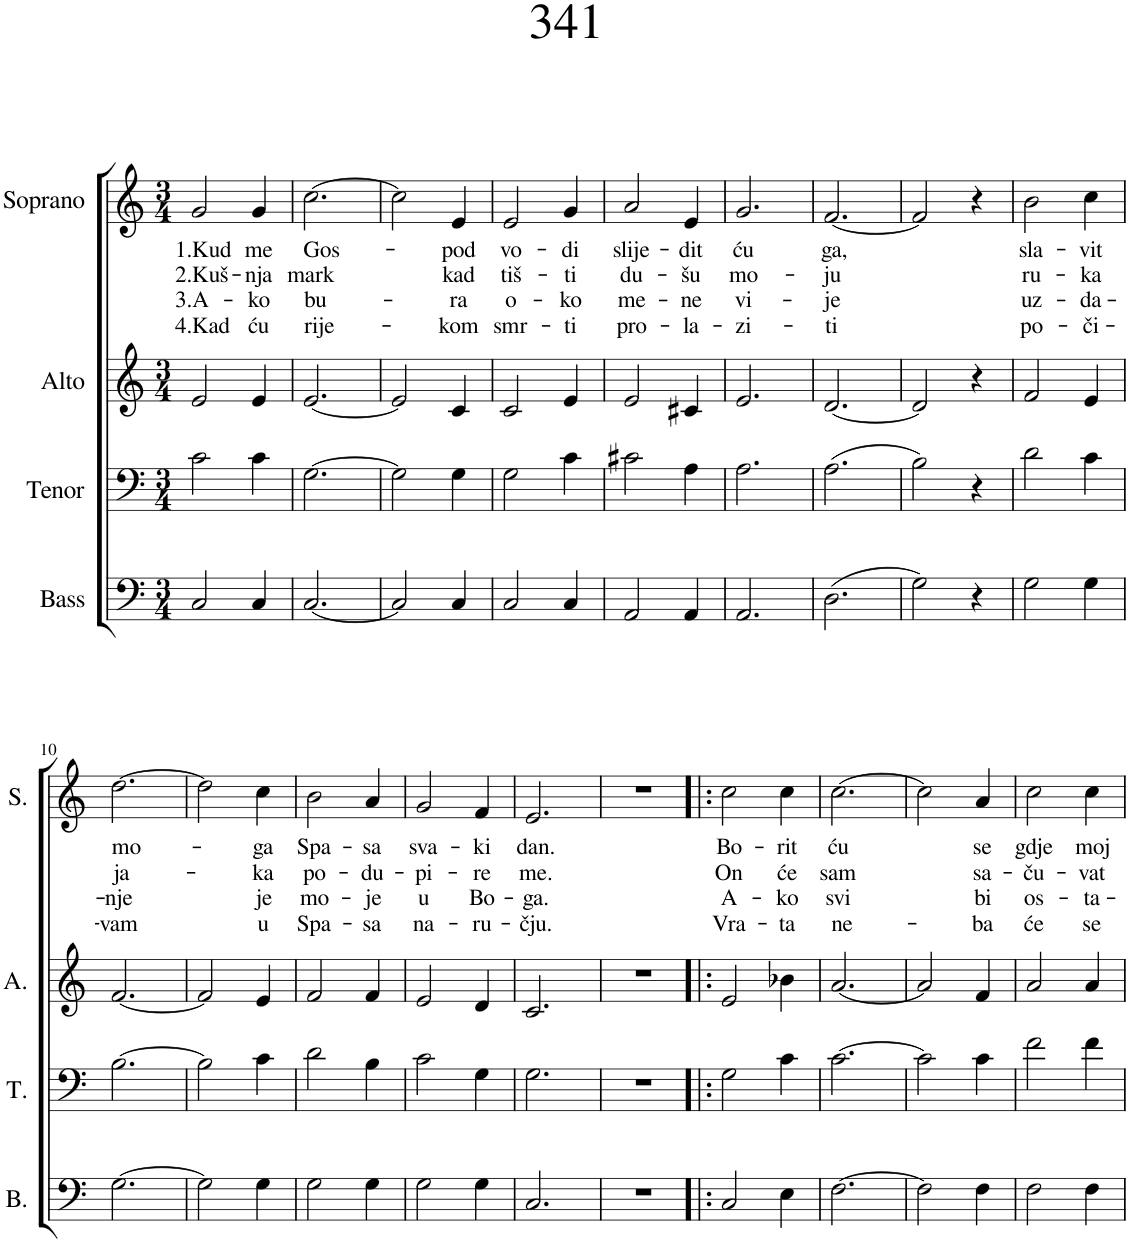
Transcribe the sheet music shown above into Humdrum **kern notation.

**kern	**kern	**kern	**kern	**text	**text	**text	**text
*part4	*part3	*part2	*part1	*part1	*part1	*part1	*part1
*staff4	*staff3	*staff2	*staff1	*staff1	*staff1	*staff1	*staff1
*I"Bass	*I"Tenor	*I"Alto	*I"Soprano	*	*	*	*
*I'B.	*I'T.	*I'A.	*I'S.	*	*	*	*
*clefF4	*clefF4	*clefG2	*clefG2	*	*	*	*
*k[]	*k[]	*k[]	*k[]	*	*	*	*
*M3/4	*M3/4	*M3/4	*M3/4	*	*	*	*
=1	=1	=1	=1	=1	=1	=1	=1
!	!	!	!	!LO:LY:b	!LO:LY:b	!LO:LY:b	!LO:LY:b
2C/	2c\	2e/	2g/	1.Kud	2.Kuš-	3.A-	4.Kad
!	!	!	!	!LO:LY:b	!LO:LY:b	!LO:LY:b	!LO:LY:b
4C/	4c\	4e/	4g/	me	-nja	-ko	ću
=2	=2	=2	=2	=2	=2	=2	=2
!	!	!	!	!LO:LY:b	!LO:LY:b	!LO:LY:b	!LO:LY:b
[2.C/	[2.G\	[2.e/	[2.cc\	Gos-	mark	bu-	rije-
=3	=3	=3	=3	=3	=3	=3	=3
2C/]	2G\]	2e/]	2cc\]	.	.	.	.
!	!	!	!	!LO:LY:b	!LO:LY:b	!LO:LY:b	!LO:LY:b
4C/	4G\	4c/	4e/	-pod	kad	-ra	-kom
=4	=4	=4	=4	=4	=4	=4	=4
!	!	!	!	!LO:LY:b	!LO:LY:b	!LO:LY:b	!LO:LY:b
2C/	2G\	2c/	2e/	vo-	tiš-	o-	smr-
!	!	!	!	!LO:LY:b	!LO:LY:b	!LO:LY:b	!LO:LY:b
4C/	4c\	4e/	4g/	-di	-ti	-ko	-ti
=5	=5	=5	=5	=5	=5	=5	=5
!	!	!	!	!LO:LY:b	!LO:LY:b	!LO:LY:b	!LO:LY:b
2AA/	2c#X\	2e/	2a/	slije-	du-	me-	pro-
!	!	!	!	!LO:LY:b	!LO:LY:b	!LO:LY:b	!LO:LY:b
4AA/	4A\	4c#X/	4e/	-dit	-šu	-ne	-la-
=6	=6	=6	=6	=6	=6	=6	=6
!	!	!	!	!LO:LY:b	!LO:LY:b	!LO:LY:b	!LO:LY:b
2.AA/	2.A\	2.e/	2.g/	ću	mo-	vi-	-zi-
=7	=7	=7	=7	=7	=7	=7	=7
!	!	!	!	!LO:LY:b	!LO:LY:b	!LO:LY:b	!LO:LY:b
(2.D\	(2.A\	[2.d/	[2.f/	ga,	-ju	-je	-ti
=8	=8	=8	=8	=8	=8	=8	=8
2G\)	2B\)	2d/]	2f/]	.	.	.	.
4r	4r	4r	4r	.	.	.	.
=9	=9	=9	=9	=9	=9	=9	=9
!	!	!	!	!LO:LY:b	!LO:LY:b	!LO:LY:b	!LO:LY:b
2G\	2d\	2f/	2b\	sla-	ru-	uz-	po-
!	!	!	!	!LO:LY:b	!LO:LY:b	!LO:LY:b	!LO:LY:b
4G\	4c\	4e/	4cc\	-vit	-ka	-da-	-či-
!!LO:LB:g=z
=10	=10	=10	=10	=10	=10	=10	=10
!	!	!	!	!LO:LY:b	!LO:LY:b	!LO:LY:b	!LO:LY:b
[2.G\	[2.B\	[2.f/	[2.dd\	mo-	ja-	-nje	-vam
=11	=11	=11	=11	=11	=11	=11	=11
2G\]	2B\]	2f/]	2dd\]	.	.	.	.
!	!	!	!	!LO:LY:b	!LO:LY:b	!LO:LY:b	!LO:LY:b
4G\	4c\	4e/	4cc\	-ga	-ka	je	u
=12	=12	=12	=12	=12	=12	=12	=12
!	!	!	!	!LO:LY:b	!LO:LY:b	!LO:LY:b	!LO:LY:b
2G\	2d\	2f/	2b\	Spa-	po-	mo-	Spa-
!	!	!	!	!LO:LY:b	!LO:LY:b	!LO:LY:b	!LO:LY:b
4G\	4B\	4f/	4a/	-sa	-du-	-je	-sa
=13	=13	=13	=13	=13	=13	=13	=13
!	!	!	!	!LO:LY:b	!LO:LY:b	!LO:LY:b	!LO:LY:b
2G\	2c\	2e/	2g/	sva-	-pi-	u	na-
!	!	!	!	!LO:LY:b	!LO:LY:b	!LO:LY:b	!LO:LY:b
4G\	4G\	4d/	4f/	-ki	-re	Bo-	-ru-
=14	=14	=14	=14	=14	=14	=14	=14
!	!	!	!	!LO:LY:b	!LO:LY:b	!LO:LY:b	!LO:LY:b
2.C/	2.G\	2.c/	2.e/	dan.	me.	-ga.	-čju.
=15	=15	=15	=15	=15	=15	=15	=15
2.r	2.r	2.r	2.r	.	.	.	.
=16!|:	=16!|:	=16!|:	=16!|:	=16!|:	=16!|:	=16!|:	=16!|:
!	!	!	!	!LO:LY:b	!LO:LY:b	!LO:LY:b	!LO:LY:b
2C/	2G\	2e/	2cc\	Bo-	On	A-	Vra-
!	!	!	!	!LO:LY:b	!LO:LY:b	!LO:LY:b	!LO:LY:b
4E\	4c\	4b-X\	4cc\	-rit	će	-ko	-ta
=17	=17	=17	=17	=17	=17	=17	=17
!	!	!	!	!LO:LY:b	!LO:LY:b	!LO:LY:b	!LO:LY:b
[2.F\	[2.c\	[2.a/	[2.cc\	ću	sam	svi	ne-
=18	=18	=18	=18	=18	=18	=18	=18
2F\]	2c\]	2a/]	2cc\]	.	.	.	.
!	!	!	!	!LO:LY:b	!LO:LY:b	!LO:LY:b	!LO:LY:b
4F\	4c\	4f/	4a/	se	sa-	bi	-ba
=19	=19	=19	=19	=19	=19	=19	=19
!	!	!	!	!LO:LY:b	!LO:LY:b	!LO:LY:b	!LO:LY:b
2F\	2f\	2a/	2cc\	gdje	-ču-	os-	će
!	!	!	!	!LO:LY:b	!LO:LY:b	!LO:LY:b	!LO:LY:b
4F\	4f\	4a/	4cc\	moj	-vat	-ta-	se
=	=	=	=	=	=	=	=
*-	*-	*-	*-	*-	*-	*-	*-
